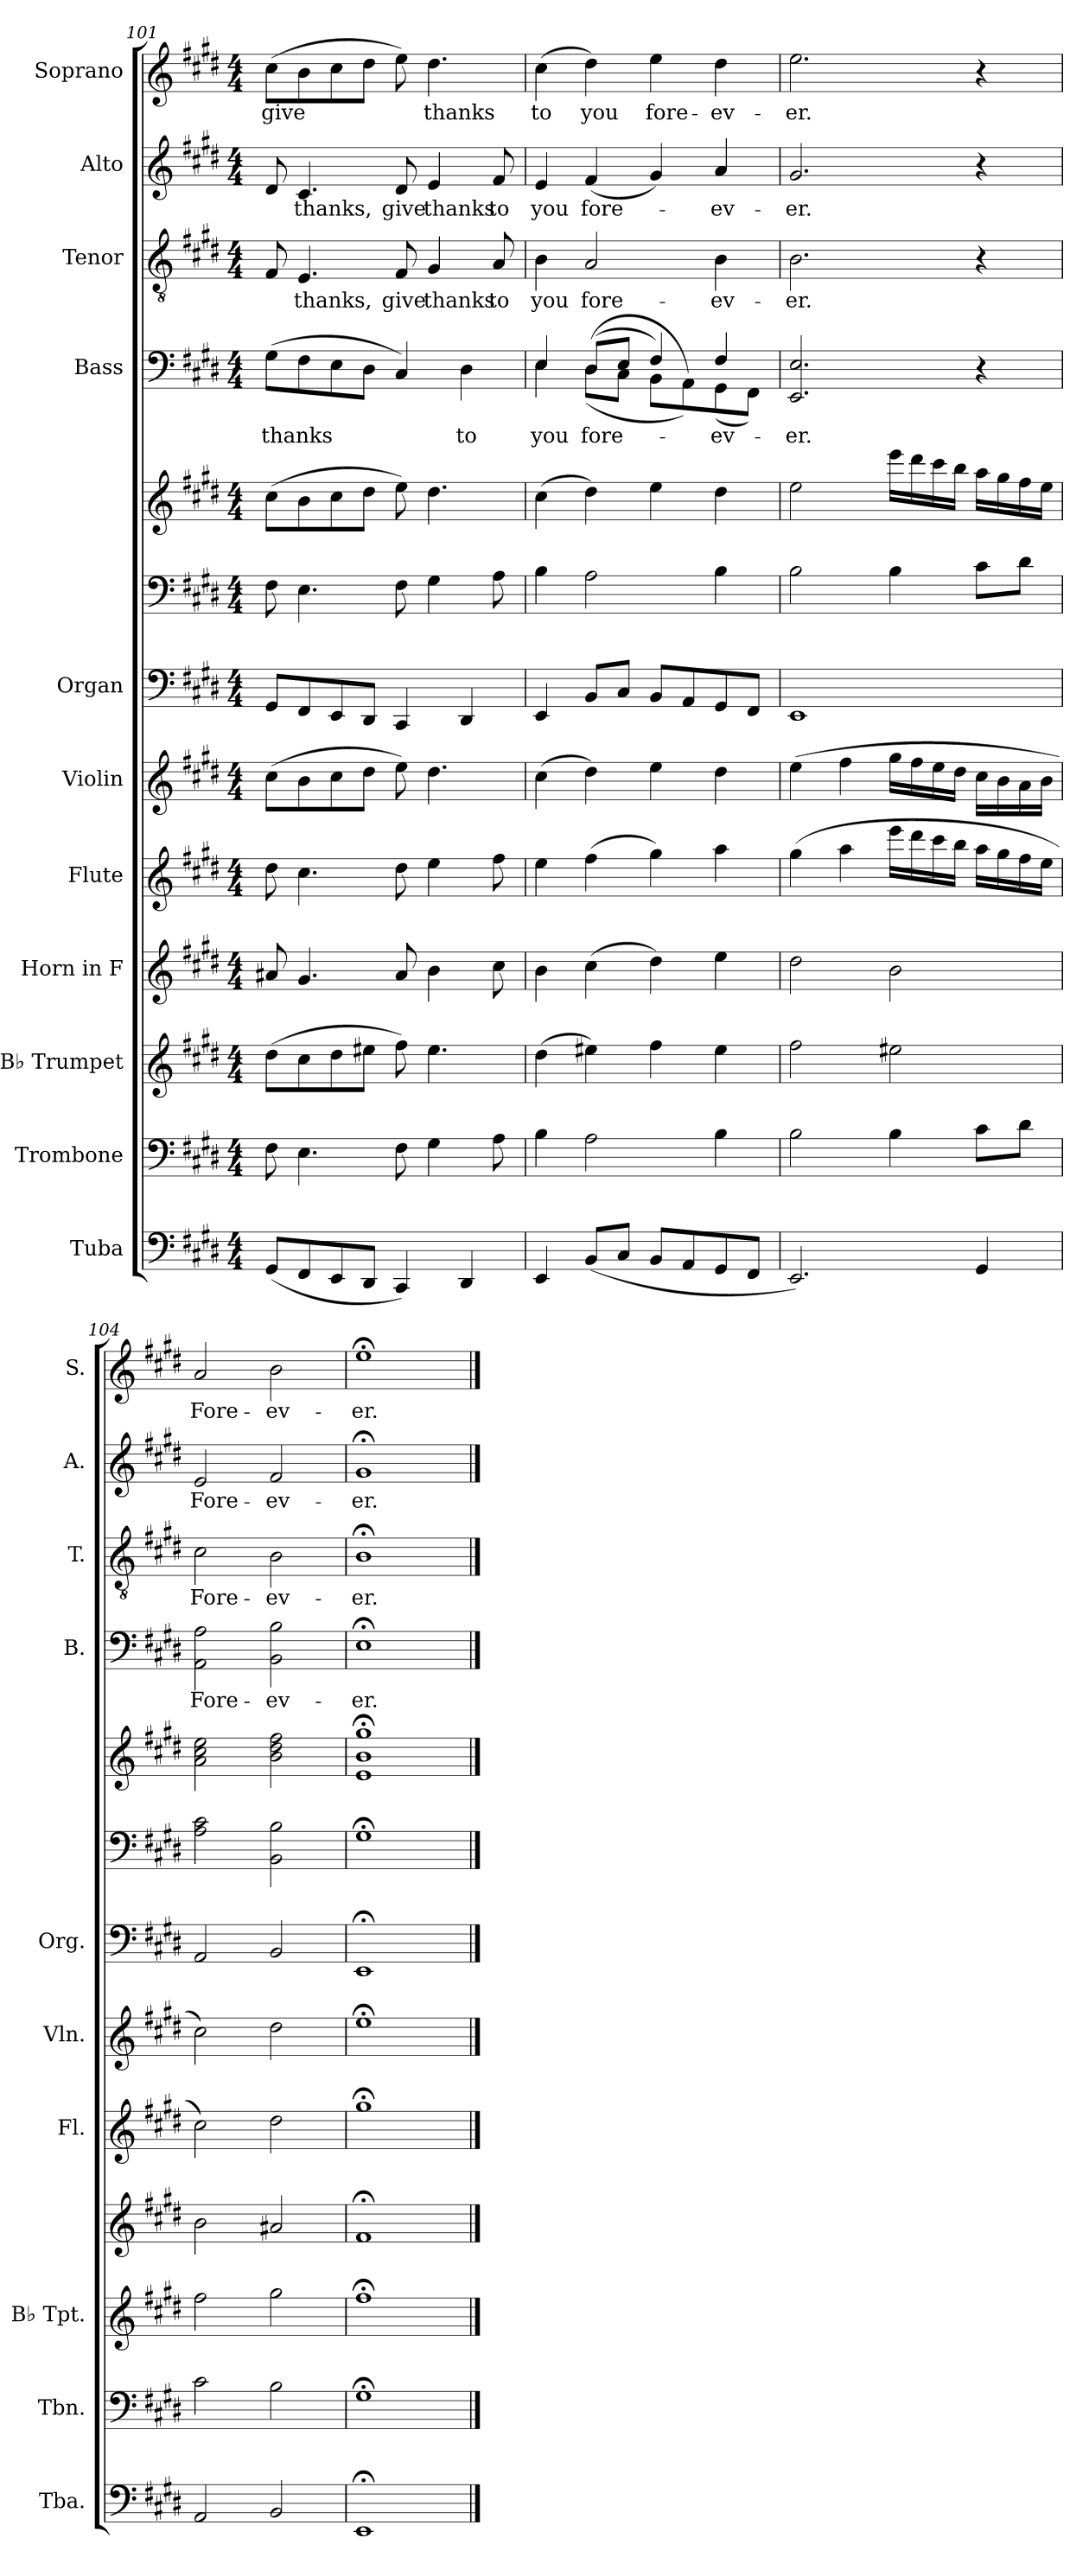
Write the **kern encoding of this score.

**kern	**kern	**kern	**kern	**kern	**kern	**kern	**kern	**kern	**kern	**text	**kern	**text	**kern	**text	**kern	**text
*part11	*part10	*part9	*part8	*part7	*part6	*part5	*part5	*part5	*part4	*part4	*part3	*part3	*part2	*part2	*part1	*part1
*staff13	*staff12	*staff11	*staff10	*staff9	*staff8	*staff7	*staff6	*staff5	*staff4	*staff4	*staff3	*staff3	*staff2	*staff2	*staff1	*staff1
*I"Tuba	*I"Trombone	*I"B♭ Trumpet	*I"Horn in F	*I"Flute	*I"Violin	*I"Organ	*	*	*I"Bass	*	*I"Tenor	*	*I"Alto	*	*I"Soprano	*
*I'Tba.	*I'Tbn.	*I'B♭ Tpt.	*	*I'Fl.	*I'Vln.	*I'Org.	*	*	*I'B.	*	*I'T.	*	*I'A.	*	*I'S.	*
*clefF4	*clefF4	*clefG2	*clefG2	*clefG2	*clefG2	*clefF4	*clefF4	*clefG2	*clefF4	*	*clefGv2	*	*clefG2	*	*clefG2	*
*	*	*ITrd1c2	*ITrd4c7	*	*	*	*	*	*	*	*	*	*	*	*	*
*k[f#c#g#d#]	*k[f#c#g#d#]	*k[f#c#]	*k[f#c#g#]	*k[f#c#g#d#]	*k[f#c#g#d#]	*k[f#c#g#d#]	*k[f#c#g#d#]	*k[f#c#g#d#]	*k[f#c#g#d#]	*	*k[f#c#g#d#]	*	*k[f#c#g#d#]	*	*k[f#c#g#d#]	*
*M4/4	*M4/4	*M4/4	*M4/4	*M4/4	*M4/4	*M4/4	*M4/4	*M4/4	*M4/4	*	*M4/4	*	*M4/4	*	*M4/4	*
=101	=101	=101	=101	=101	=101	=101	=101	=101	=101	=101	=101	=101	=101	=101	=101	=101
!	!	!	!	!	!	!	!	!	!	!LO:LY:b	!	!	!	!	!	!LO:LY:b
(<8GG#/L	8F#\	(>8cc#\L	8d#X/	8dd#\	(>8cc#\L	8GG#/L	8F#\	(>8cc#\L	(>8G#\L	thanks	8F#/	.	8d#/	.	(>8cc#\L	give
!	!	!	!	!	!	!	!	!	!	!	!	!LO:LY:b	!	!LO:LY:b	!	!
8FF#/	4.E\	8b\	4.c#/	4.cc#\	8b\	8FF#/	4.E\	8b\	8F#\	.	4.E/	thanks,	4.c#/	thanks,	8b\	.
8EE/	.	8cc#\	.	.	8cc#\	8EE/	.	8cc#\	8E\	.	.	.	.	.	8cc#\	.
8DD#/J	.	8dd#X\J	.	.	8dd#\J	8DD#/J	.	8dd#\J	8D#\J	.	.	.	.	.	8dd#\J	.
!	!	!	!	!	!	!	!	!	!	!	!	!LO:LY:b	!	!LO:LY:b	!	!
4CC#/)	8F#\	8ee\)	8d#/	8dd#\	8ee\)	4CC#/	8F#\	8ee\)	4C#/)	.	8F#/	give	8d#/	give	8ee\)	.
!	!	!	!	!	!	!	!	!	!	!	!	!LO:LY:b	!	!LO:LY:b	!	!LO:LY:b
.	4G#\	4.dd#\	4e\	4ee\	4.dd#\	.	4G#\	4.dd#\	.	.	4G#/	thanks	4e/	thanks	4.dd#\	thanks
!	!	!	!	!	!	!	!	!	!	!LO:LY:b	!	!	!	!	!	!
4DD#/	.	.	.	.	.	4DD#/	.	.	4D#\	to	.	.	.	.	.	.
!	!	!	!	!	!	!	!	!	!	!	!	!LO:LY:b	!	!LO:LY:b	!	!
.	8A\	.	8f#\	8ff#\	.	.	8A\	.	.	.	8A/	to	8f#/	to	.	.
=102	=102	=102	=102	=102	=102	=102	=102	=102	=102	=102	=102	=102	=102	=102	=102	=102
!	!	!	!	!	!	!	!	!	!	!LO:LY:b	!	!LO:LY:b	!	!LO:LY:b	!	!LO:LY:b
*	*	*	*	*	*	*	*	*	*^	*	*	*	*	*	*	*
4EE/	4B\	(>4cc#\	4e\	4ee\	(>4cc#\	4EE/	4B\	(>4cc#\	4E/	4E\	you	4B\	you	4e/	you	(>4cc#\	to
!	!	!	!	!	!	!	!	!	!	!	!LO:LY:b	!	!LO:LY:b	!	!LO:LY:b	!	!LO:LY:b
(<8BB/L	2A\	4dd#X\)	(>4f#\	(>4ff#\	4dd#\)	8BB/L	2A\	4dd#\)	(>8D#/L	(<(<8D#\L	fore-	2A/	fore-	(<4f#/	fore-	4dd#\)	you
8C#/J	.	.	.	.	.	8C#/J	.	.	8E/J	8C#\J	.	.	.	.	.	.	.
!	!	!	!	!	!	!	!	!	!	!	!	!	!	!	!	!	!LO:LY:b
8BB/L	.	4ee\	4g#\)	4gg#\)	4ee\	8BB/L	.	4ee\	4F#/)	8BB\L	.	.	.	4g#/)	.	4ee\	fore-
8AA/	.	.	.	.	.	8AA/	.	.	.	8AA\))	.	.	.	.	.	.	.
!	!	!	!	!	!	!	!	!	!	!	!LO:LY:b	!	!LO:LY:b	!	!LO:LY:b	!	!LO:LY:b
8GG#/	4B\	4dd#\	4a\	4aa\	4dd#\	8GG#/	4B\	4dd#\	4F#/	(<8GG#\	ev-	4B\	-ev-	4a/	ev-	4dd#\	-ev-
8FF#/J	.	.	.	.	.	8FF#/J	.	.	.	8FF#\J)	.	.	.	.	.	.	.
!!LO:PB:g=z
=103	=103	=103	=103	=103	=103	=103	=103	=103	=103	=103	=103	=103	=103	=103	=103	=103	=103
!	!	!	!	!	!	!	!	!	!	!	!LO:LY:b	!	!LO:LY:b	!	!LO:LY:b	!	!LO:LY:b
*	*	*	*	*	*	*	*	*	*v	*v	*	*	*	*	*	*	*
2.EE/)	2B\	2ee\	2g#\	(>4gg#\	(>4ee\	1EE	2B\	2ee\	2.EE/ 2.E/	er.	2.B\	-er.	2.g#/	er.	2.ee\	-er.
.	.	.	.	4aa\	4ff#\	.	.	.	.	.	.	.	.	.	.	.
.	4B\	2dd#X\	2e\	16eee\LL	16gg#\LL	.	4B\	16eee\LL	.	.	.	.	.	.	.	.
.	.	.	.	16ddd#\	16ff#\	.	.	16ddd#\	.	.	.	.	.	.	.	.
.	.	.	.	16ccc#\	16ee\	.	.	16ccc#\	.	.	.	.	.	.	.	.
.	.	.	.	16bb\JJ	16dd#\JJ	.	.	16bb\JJ	.	.	.	.	.	.	.	.
4GG#/	8c#\L	.	.	16aa\LL	16cc#\LL	.	8c#\L	16aa\LL	4r	.	4r	.	4r	.	4r	.
.	.	.	.	16gg#\	16b\	.	.	16gg#\	.	.	.	.	.	.	.	.
.	8d#\J	.	.	16ff#\	16a\	.	8d#\J	16ff#\	.	.	.	.	.	.	.	.
.	.	.	.	16ee\JJ	16b\JJ	.	.	16ee\JJ	.	.	.	.	.	.	.	.
=104	=104	=104	=104	=104	=104	=104	=104	=104	=104	=104	=104	=104	=104	=104	=104	=104
!	!	!	!	!	!	!	!	!	!	!LO:LY:b	!	!LO:LY:b	!	!LO:LY:b	!	!LO:LY:b
2AA/	2c#\	2ee\	2e\	2cc#\)	2cc#\)	2AA/	2A\ 2c#\	2a\ 2cc#\ 2ee\	2AA\ 2A\	Fore-	2c#\	Fore-	2e/	Fore-	2a/	Fore-
!	!	!	!	!	!	!	!	!	!	!LO:LY:b	!	!LO:LY:b	!	!LO:LY:b	!	!LO:LY:b
2BB/	2B\	2ff#\	2d#X/	2dd#\	2dd#\	2BB/	2BB\ 2B\	2b\ 2dd#\ 2ff#\	2BB\ 2B\	-ev-	2B\	-ev-	2f#/	-ev-	2b\	-ev-
=105	=105	=105	=105	=105	=105	=105	=105	=105	=105	=105	=105	=105	=105	=105	=105	=105
!	!	!	!	!	!	!	!	!	!	!LO:LY:b	!	!LO:LY:b	!	!LO:LY:b	!	!LO:LY:b
1EE;<	1G#;<	1ee;<	1B;<	1gg#;<	1ee;<	1EE;<	1G#;<	1e;< 1b;< 1gg#;<	1E;<	-er.	1B;<	-er.	1g#;<	-er.	1ee;<	-er.
==	==	==	==	==	==	==	==	==	==	==	==	==	==	==	==	==
*-	*-	*-	*-	*-	*-	*-	*-	*-	*-	*-	*-	*-	*-	*-	*-	*-
